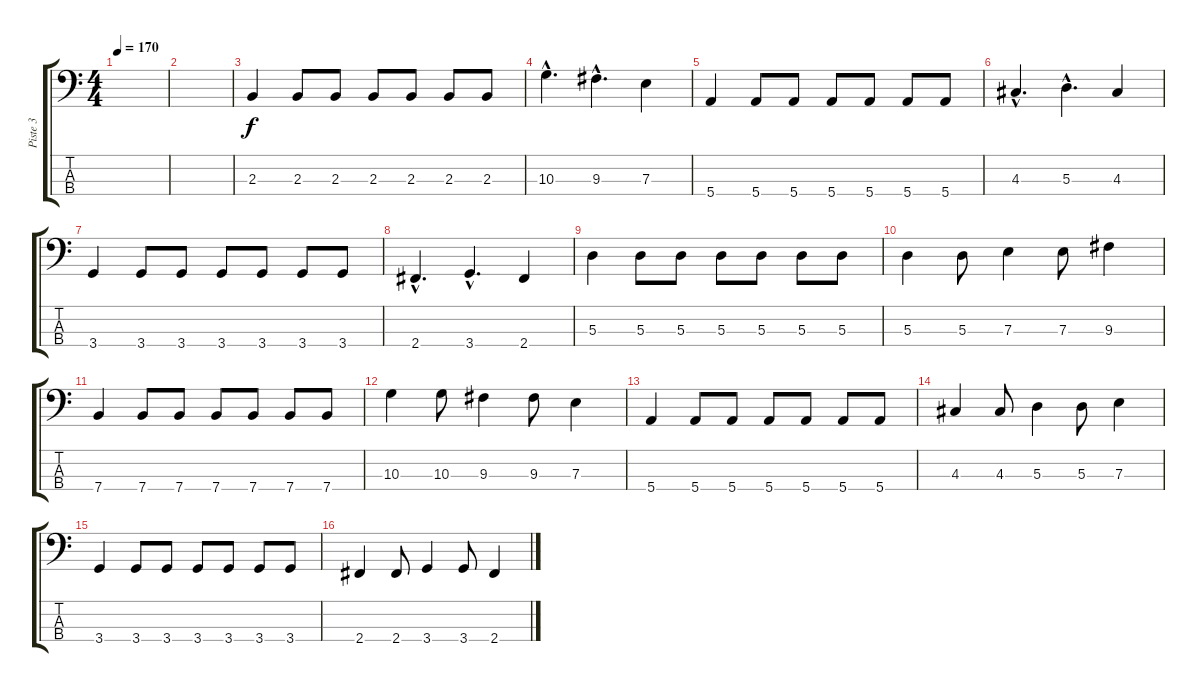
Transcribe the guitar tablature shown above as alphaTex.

\track ("Piste 3" "Piste 3") {instrument electricbasspick}
\staff {score tabs}
\tuning (G2 D2 A1 E1) {hide}
\ts (4 4)
\tempo 170
\clef f4
\ks c
|
|
2.3.4 2.3.8 2.3.8 2.3.8 2.3.8 2.3.8 2.3.8 |
10.3{hac}.4{d} 9.3{hac}.4{d} 7.3.4 |
5.4.4 5.4.8 5.4.8 5.4.8 5.4.8 5.4.8 5.4.8 |
4.3{hac}.4{d} 5.3{hac}.4{d} 4.3.4 |
3.4.4 3.4.8 3.4.8 3.4.8 3.4.8 3.4.8 3.4.8 |
2.4{hac}.4{d} 3.4{hac}.4{d} 2.4.4 |
5.3.4 5.3.8 5.3.8 5.3.8 5.3.8 5.3.8 5.3.8 |
5.3.4 5.3.8 7.3.4 7.3.8 9.3.4 |
7.4.4 7.4.8 7.4.8 7.4.8 7.4.8 7.4.8 7.4.8 |
10.3.4 10.3.8 9.3.4 9.3.8 7.3.4 |
5.4.4 5.4.8 5.4.8 5.4.8 5.4.8 5.4.8 5.4.8 |
4.3.4 4.3.8 5.3.4 5.3.8 7.3.4 |
3.4.4 3.4.8 3.4.8 3.4.8 3.4.8 3.4.8 3.4.8 |
2.4.4 2.4.8 3.4.4 3.4.8 2.4.4
